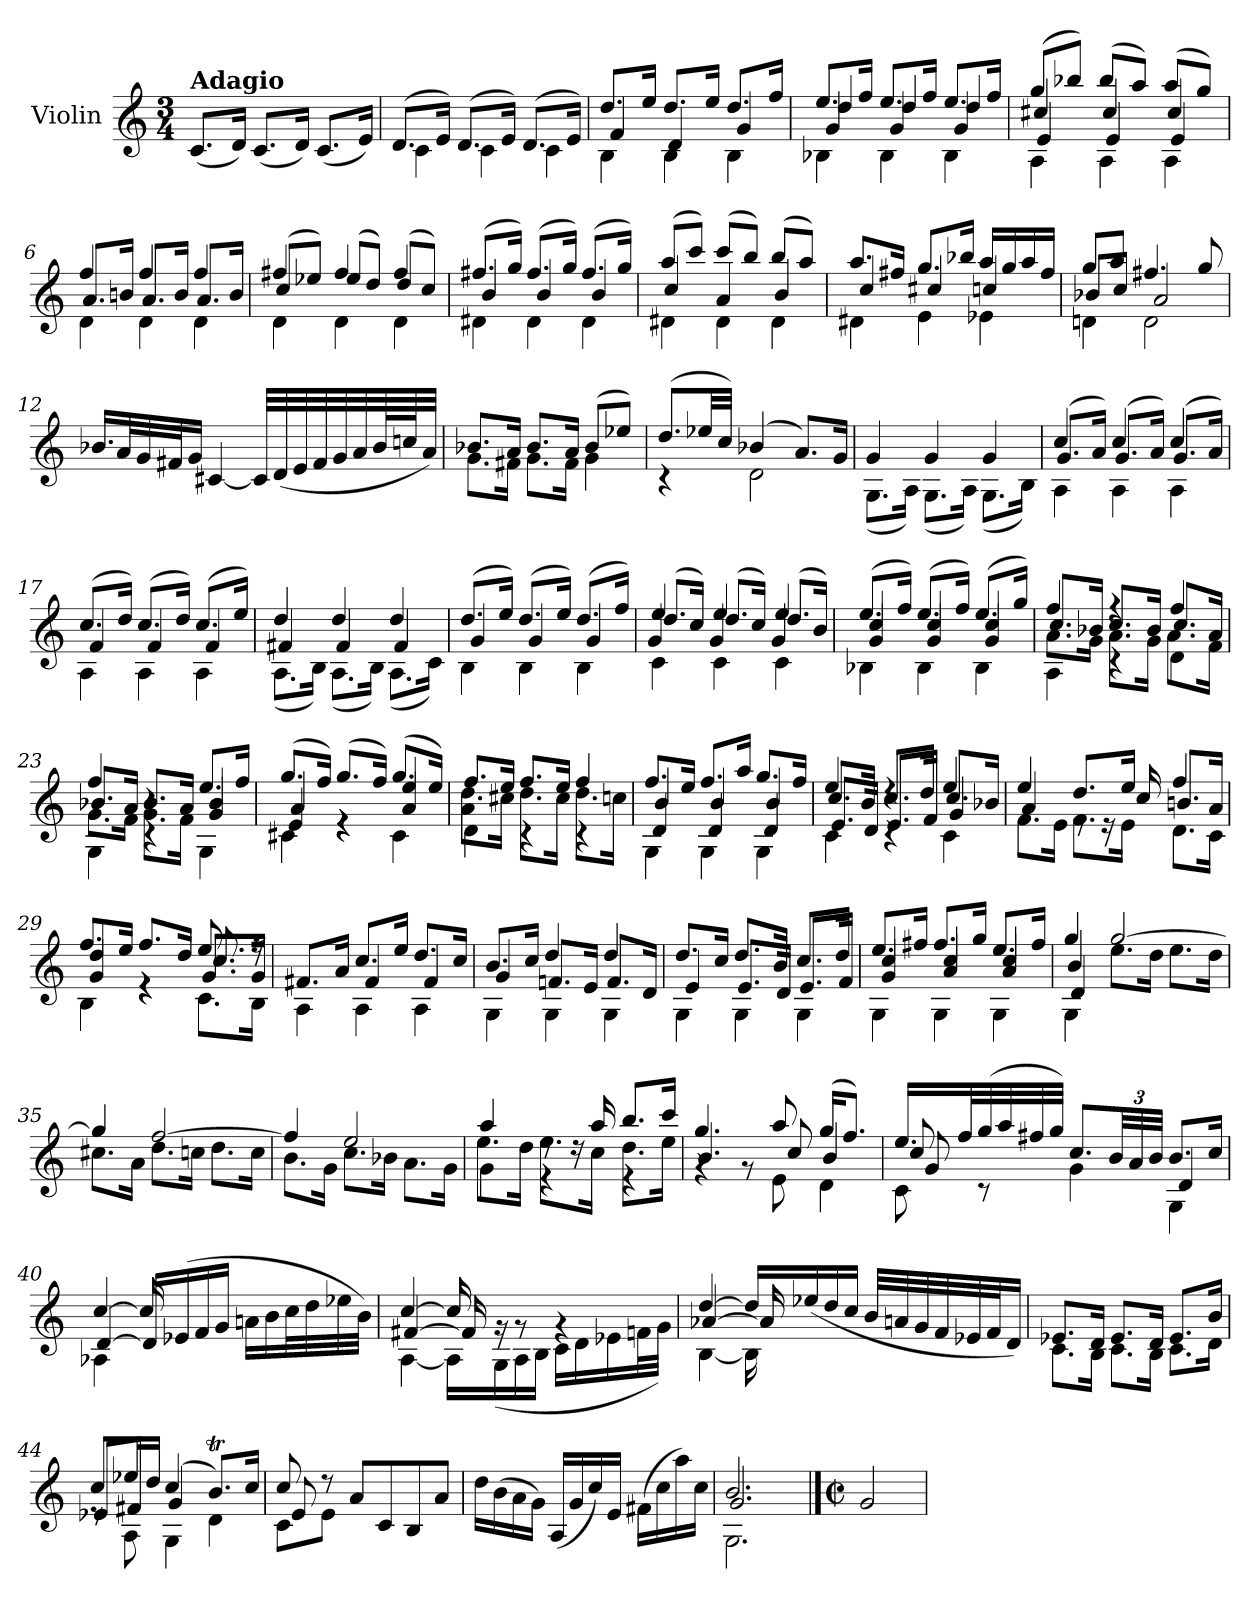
**kern
*part1
*staff1
*I"Violin
*I'Vln.
*clefG2
*k[]
*M3/4
=1
!LO:TX:a:B:t=Adagio
(8.c/L
16d/Jk)
(8.c/L
16d/Jk)
(8.c/L
16e/Jk)
=2
*^
(8.d/L	4c\
16e/Jk)	.
(8.d/L	4c\
16e/Jk)	.
(8.d/L	4c\
16e/Jk)	.
=3	=3
*	*^
8.dd/L	4B\	4f/
16ee/Jk	.	.
8.dd/L	4B\	4d/
16ee/Jk	.	.
8.dd/L	4B\	4g/
16ff/Jk	.	.
=4	=4	=4
*	*	*^
8.ee/L	4B-X\	4g/	4dd/
16ff/Jk	.	.	.
8.ee/L	4B-\	4g/	4dd/
16ff/Jk	.	.	.
8.ee/L	4B-\	4g/	4dd/
16ff/Jk	.	.	.
=5	=5	=5	=5
(8gg/L	4A\	4cc#X/	4e/
8bb-X/J)	.	.	.
(8bb-/L	4A\	4cc#/	4e/
8aa/J)	.	.	.
(8aa/L	4A\	4cc#/	4e/
8gg/J)	.	.	.
*	*	*v	*v
!!LO:LB:g=z
=6	=6	=6
4ff/	4d\	8.a/L
.	.	16bn/Jk
4ff/	4d\	8.a/L
.	.	16b/Jk
4ff/	4d\	8.a/L
.	.	16b/Jk
=7	=7	=7
4ff#X/	4d\	(8cc/L
.	.	8ee-X/J)
4ff#/	4d\	(8ee-/L
.	.	8dd/J)
4ff#/	4d\	(8dd/L
.	.	8cc/J)
=8	=8	=8
(8.ff#X/L	4d#X\	4b/
16gg/Jk)	.	.
(8.ff#/L	4d#\	4b/
16gg/Jk)	.	.
(8.ff#/L	4d#\	4b/
16gg/Jk)	.	.
=9	=9	=9
(8aa/L	4d#X\	4cc/
8ccc/J)	.	.
(8ccc/L	4d#\	4a/
8bb/J)	.	.
(8bb/L	4d#\	4b/
8aa/J)	.	.
=10	=10	=10
8.aa/L	4d#X\	4cc/
16ff#X/Jk	.	.
8.gg/L	4e\	4cc#X/
16bb-X/Jk	.	.
16aa/LL	4e-X\	4ccn/
16gg/	.	.
16aa/	.	.
16ff#/JJ	.	.
!!LO:LB:g=z	!!	!!
=11	=11	=11
8gg/L	4dn\	8b-X/L
8aa/J	.	8cc/J
4.ff#X/	2d\	2a/
8gg/	.	.
*v	*v	*v
=12
16.b-X/LL
32a/L
32g/
32f#X/J
16g/JJ
[4c#X/
32c#/LLL]
(32d/
32e/
32f#/
32g/
32a/
64b-/L
64ccn/J
32a/JJJ)
=13
*^
8.b-X/L	8.g\L
16a/Jk	16f#X\Jk
8.b-/L	8.g\L
16a/Jk	16f#\Jk
(8b-/L	4g\
8ee-X/J)	.
=14	=14
(8.dd/L	4r
32ee-X/LL	.
32cc/JJJ)	.
(4b-X/	2d\
8.a/L)	.
16g/Jk	.
=15	=15
4g/	(8.G\L
.	16A\Jk)
4g/	(8.G\L
.	16A\Jk)
4g/	(8.G\L
.	16B\Jk)
!!LO:LB:g=z	!!
=16	=16
*	*^
4cc/	4A\	(8.g/L
.	.	16a/Jk)
4cc/	4A\	(8.g/L
.	.	16a/Jk)
4cc/	4A\	(8.g/L
.	.	16a/Jk)
=17	=17	=17
(8.cc/L	4A\	4f/
16dd/Jk)	.	.
(8.cc/L	4A\	4f/
16dd/Jk)	.	.
(8.cc/L	4A\	4f/
16ee/Jk)	.	.
=18	=18	=18
4dd/	(8.A\L	4f#X/
.	16B\Jk)	.
4dd/	(8.A\L	4f#/
.	16B\Jk)	.
4dd/	(8.A\L	4f#/
.	16c\Jk)	.
=19	=19	=19
(8.dd/L	4B\	4g/
16ee/Jk)	.	.
(8.dd/L	4B\	4g/
16ee/Jk)	.	.
(8.dd/L	4B\	4g/
16ff/Jk)	.	.
=20	=20	=20
*	*	*^
4ee/	4c\	(8.dd/L	4g/
.	.	16cc/Jk)	.
4ee/	4c\	(8.dd/L	4g/
.	.	16cc/Jk)	.
4ee/	4c\	(8.dd/L	4g/
.	.	16b/Jk)	.
=21	=21	=21	=21
(8.ee/L	4B-X\	4cc/	4g/
16ff/Jk)	.	.	.
(8.ee/L	4B-\	4cc/	4g/
16ff/Jk)	.	.	.
(8.ee/L	4B-\	4cc/	4g/
16gg/Jk)	.	.	.
!!LO:LB:g=z	!!	!!	!!
=22	=22	=22	=22
4ff/	4A\	8.cc/L	8.a\L
.	.	16b-X/Jk	16g\Jk
4rff	4rc	8.cc/L	8.a\L
.	.	16b-/Jk	16g\Jk
4ff/	4d\	8.cc/L	8.a\L
.	.	16a/Jk	16f\Jk
=23	=23	=23	=23
4ff/	4G\	8.b-X/L	8.g\L
.	.	16a/Jk	16f\Jk
4r	4rc	8.b-/L	8.g\L
.	.	16a/Jk	16f\Jk
8.ee/L	4G\	4b-/	4g/
16ff/Jk	.	.	.
=24	=24	=24	=24
(8.gg/L	4c#X\	4a/	4e/
16ff/Jk)	.	.	.
(8.gg/L	4re	4re	4reyy
16ff/Jk)	.	.	.
(8.gg/L	4c#\	4ee/	4a/
16ee/Jk)	.	.	.
=25	=25	=25	=25
8.ff/L	4d\	8.dd\L	4a\
16ee/Jk	.	16cc#X\Jk	.
8.ff/L	4rc	8.dd\L	2ryy
16ee/Jk	.	16cc#\Jk	.
4ff/	4rc	8.dd\L	.
.	.	16ccn\Jk	.
=26	=26	=26	=26
8.ff/L	4G\	4b/	4d/
16ee/Jk	.	.	.
8.ff/L	4G\	4b/	4d/
16aa/Jk	.	.	.
8.gg/L	4G\	4b/	4d/
16ff/Jk	.	.	.
!!LO:LB:g=z	!!	!!	!!
=27	=27	=27	=27
4ee/	4c\	8.cc/L	8.e/L
.	.	16b/Jk	16d/Jk
4rdd	4rc	8.cc/L	8.e/L
.	.	16dd/Jk	16f/Jk
4ee/	4c\	8.cc/L	4g/
.	.	16b-X/Jk	.
*	*	*v	*v
=28	=28	=28
4ee/	8.f\L	4a/
.	16e\Jk	.
8.dd/L	8.f\L	8re
.	.	16re
16ee/Jk	16e\Jk	16cc/
4ff/	8.d\L	8.bn/L
.	16c\Jk	16a/Jk
=29	=29	=29
*	*	*^
8.ff/L	4B\	4dd/	4g/
16ee/Jk	.	.	.
8.ff/L	4re	4re	4reyy
16dd/Jk	.	.	.
8.ee/	8.c\L	8.cc/	8.g/L
16rff	16B\Jk	16rddyy	16g/Jk
*	*	*v	*v
=30	=30	=30
8.f#X/L	4A\	4ryy
16a/Jk	.	.
8.cc/L	4A\	4f#/
16ee/Jk	.	.
8.dd/L	4A\	4f#/
16cc/Jk	.	.
=31	=31	=31
8.b/L	4G\	4g/
16cc/Jk	.	.
4dd/	4G\	8.fn/L
.	.	16e/Jk
4dd/	4G\	8.f/L
.	.	16d/Jk
!!LO:LB:g=z	!!	!!
=32	=32	=32
8.dd/L	4G\	4e/
16cc/Jk	.	.
8.dd/L	4G\	8.e/L
16b/Jk	.	16d/Jk
8.cc/L	4G\	8.e/L
16dd/Jk	.	16f/Jk
=33	=33	=33
*	*	*^
8.ee/L	4G\	4cc/	4g/
16ff#X/Jk	.	.	.
8.ff#/L	4G\	4cc/	4a/
16gg/Jk	.	.	.
8.ee/L	4G\	4cc/	4a/
16ff#/Jk	.	.	.
=34	=34	=34	=34
4gg/	4G\	4b/	4d/
[2gg/	8.ee\L	2ryy	2ryy
.	16dd\Jk	.	.
.	8.ee\L	.	.
.	16dd\Jk	.	.
*	*v	*v	*v
=35	=35
4gg/]	8.cc#X\L
.	16a\Jk
[2ff/	8.dd\L
.	16ccn\Jk
.	8.dd\L
.	16cc\Jk
=36	=36
4ff/]	8.b\L
.	16g\Jk
2ee/	8.cc\L
.	16b-X\Jk
.	8.a\L
.	16g\Jk
=37	=37
*	*^
4aa/	4g\	8.ee\L
.	.	16dd\Jk
8rdd	4re	8.ee\L
16rdd	.	.
16aa/	.	16cc\Jk
8.bb/L	4re	8.dd\L
16ccc/Jk	.	16ee\Jk
!!LO:LB:g=z	!!	!!
=38	=38	=38
4.gg/	4rg	4.b/
.	8rg	.
8aa/	8e\	8cc/
(16gg/KL	4d\	4b/
8.ff/J)	.	.
=39	=39	=39
*	*	*^
16.ee/LL	8c\	8cc/	8g/
32ff/L	.	.	.
(32gg/	8r	8ryy	8ryy
32aa/	.	.	.
32ff#X/	.	.	.
32gg/JJJ)	.	.	.
8.cc/L	4g\	4ryy	4ryy
*Xbrackettup	*	*	*
48b/LL	.	.	.
48a/	.	.	.
48b/JJJ	.	.	.
8.b/L	4G\	4d/	4ryy
16cc/Jk	.	.	.
*	*	*v	*v
=40	=40	=40
[4cc/	4A-X\	[4d/
16cc/]	4ryy	16d/LL]
16rffyy	.	(16e-X/
8raayy	.	16f/
.	.	16g/JJ
4reeeyy	4ryy	16an\LL
.	.	16b\
.	.	32cc\L
.	.	32dd\
.	.	32ee-X\
.	.	32b\JJJ)
=41	=41	=41
[4cc/	[4A\	[4f#X/
16cc/]	16A\LL]	16f#/]
16rg	(16G\	16ryy
8rg	16A\	8ryy
.	16B\JJ	.
4rg	16c\LL	4ryy
.	16d\	.
.	16e-X\	.
.	32fn\L	.
.	32g\JJJ)	.
!!LO:LB:g=z	!!	!!
=42	=42	=42
[4dd/	[4B\	[4a-X/
16dd/LL]	16B\]	16a-/]
(16ee-X/	16ryy	16ryy
16dd/	8ryy	8ryy
16cc/JJ	.	.
32b/LLL	4ryy	4ryy
32an/	.	.
32g/	.	.
32f/	.	.
32e-X/	.	.
32f/J	.	.
16d/JJ)	.	.
*	*v	*v
=43	=43
8.e-X/L	8.c\L
16d/Jk	16B\Jk
8.e-/L	8.c\L
16d/Jk	16B\Jk
8.e-/L	8.c\L
16b/Jk	16d\Jk
=44	=44
*	*^
8cc/L	8re	8e-X/L
16ee-X/L	8A\	8f#X/J
16dd/JJ	.	.
(4cc/	4G\	4g/
8.bt/L)	4d\	4ryy
16cc/Jk	.	.
=45	=45	=45
8cc/	8c\L	8e/
8r	8e\J	8ryy
8a/L	2ryy	2ryy
8c/	.	.
8B/	.	.
8a/J	.	.
*v	*v	*v
=46
16dd\LL
(16b\
16a\
16g\JJ)
(16A/LL
16g/
16cc/)
16e/JJ
(16f#X\LL
16cc\
16aa\)
16cc\JJ
=47
*^
*	*^
2.b/	2.G\	2.g/
*v	*v	*v
!!LO:PB:g=z
==47X1
*M2/2
*met(c|)
*^
*	*^
!LO:TX:a:B:t=Fuga	!	!
*v	*v	*v
2g/
=
*-
